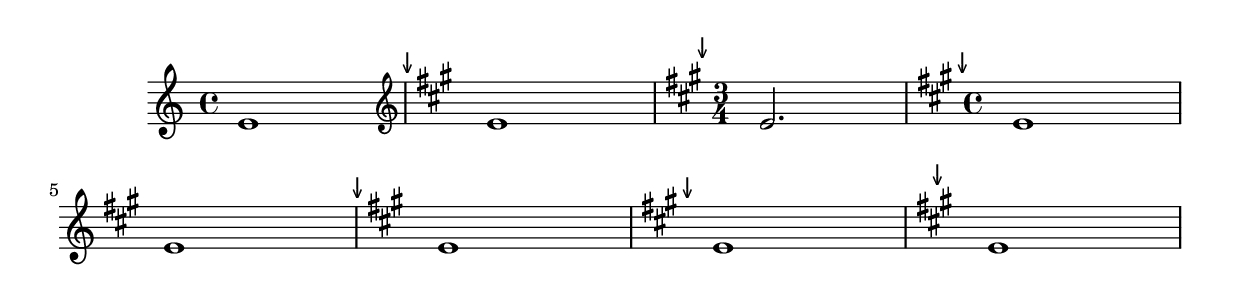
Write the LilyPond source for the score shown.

%% Do not edit this file; it is automatically
%% generated from LSR http://lsr.dsi.unimi.it
%% This file is in the public domain.
\version "2.13.10"

\header {
  lsrtags = "text"

%% Translation of GIT committish: 4385ed4cc738e164a95798862580b4b86703356f
  texidoces = "
Si están especificadas, las marcas de texto se pueden alinear con
objetos de notación distintos a las líneas divisorias.  Entre estos
objetos se encuentran @code{ambitus}, @code{breathing-sign},
@code{clef}, @code{custos}, @code{staff-bar}, @code{left-edge},
@code{key-cancellation}, @code{key-signature} y @code{time-signature}.

En estos casos, las marcas de texto se centran horizontalmente sobre
el objeto, aunque esto se puede cambiar, como se muestra en la segunda
línea de este ejemplo (en una partitura con varios pentagramas, se
debe hacer este ajuste para todos los pentagramas).

"
  doctitlees = "Alinear marcas con varios objetos de notación"

%% Translation of GIT committish: d96023d8792c8af202c7cb8508010c0d3648899d
  texidocde = "
Wenn angegeben, können Textzeichen auch an anderen Objekten als Taktstrichen
ausgerichtet werden.  Zu diesen Objekten gehören @code{ambitus},
@code{breathing-sign}, @code{clef}, @code{custos}, @code{staff-bar},
@code{left-edge}, @code{key-cancellation}, @code{key-signature} und
@code{time-signature}.

In diesem Fall werden die Zeichen horizontal über dem Objekt zentriert.
Diese Ausrichtung kann auch geändert werden, wie die zweite Zeile
des Beispiels zeigt.  In einer Partitur mit vielen Systemen sollte
diese Einstellung für alle Systeme gemacht werden.

"

  doctitlede = "Zeichen an verschiedenen Notationsobjekten ausrichten"
%% Translation of GIT committish: c2e8b1d6d671dbfc138f890cbc7e9882b7be2761
  texidocfr = "
Les indications textuelles peuvent s'aligner par rapport à d'autres
objets que des barres de mesure, tels que @code{ambitus},
@code{breathing-sign}, @code{clef}, @code{custos}, @code{staff-bar},
@code{left-edge}, @code{key-cancellation}, @code{key-signature}, ou
@code{time-signature}.



Par défaut, les indications textuelles sont alignées avec le milieu
des objets de notation. Bien entendu, vous pouvez modifier les
propriétés des objets en question pour obtenir un autre
résultat comme l'illustre la deuxième ligne de l'exemple.  Dans le cas
de portées multiples, ces réglages doivent être faits pour chacune
d'entre elles.



"
  doctitlefr = "Alignement des indications par rapport à divers objets
de notation"


  texidoc = "
If specified, text marks may be aligned with notation objects other
than bar lines.  These objects include @code{ambitus},
@code{breathing-sign}, @code{clef}, @code{custos}, @code{staff-bar},
@code{left-edge}, @code{key-cancellation}, @code{key-signature}, and
@code{time-signature}.



In such cases, text marks will be horizontally centered above the
object. However this can be changed, as demonstrated on the second line
of this example (in a score with multiple staves, this setting should
be done for all the staves).



"
  doctitle = "Aligning marks with various notation objects"
} % begin verbatim

\relative c' {
  e1

  % the RehearsalMark will be centered above the Clef
  \override Score.RehearsalMark #'break-align-symbols = #'(clef)
  \key a \major
  \clef treble
  \mark "↓"
  e1

  % the RehearsalMark will be centered above the TimeSignature
  \override Score.RehearsalMark #'break-align-symbols = #'(time-signature)
  \key a \major
  \clef treble
  \time 3/4
  \mark \markup { \char ##x2193 }
  e2.

  % the RehearsalMark will be centered above the KeySignature
  \override Score.RehearsalMark #'break-align-symbols = #'(key-signature)
  \key a \major
  \clef treble
  \time 4/4
  \mark \markup { \char ##x2193 }
  e1

  \break
  e1

  % the RehearsalMark will be aligned with the left edge of the KeySignature
  \once \override Score.KeySignature #'break-align-anchor-alignment = #LEFT
  \mark \markup { \char ##x2193 }
  \key a \major
  e1

  % the RehearsalMark will be aligned with the right edge of the KeySignature
  \once \override Score.KeySignature #'break-align-anchor-alignment = #RIGHT
  \key a \major
  \mark \markup { \char ##x2193 }
  e1

  % the RehearsalMark will be aligned with the left edge of the KeySignature
  % and then shifted right by one unit.
  \once \override Score.KeySignature #'break-align-anchor = #1
  \key a \major
  \mark \markup { \char ##x2193 }
  e1
}
